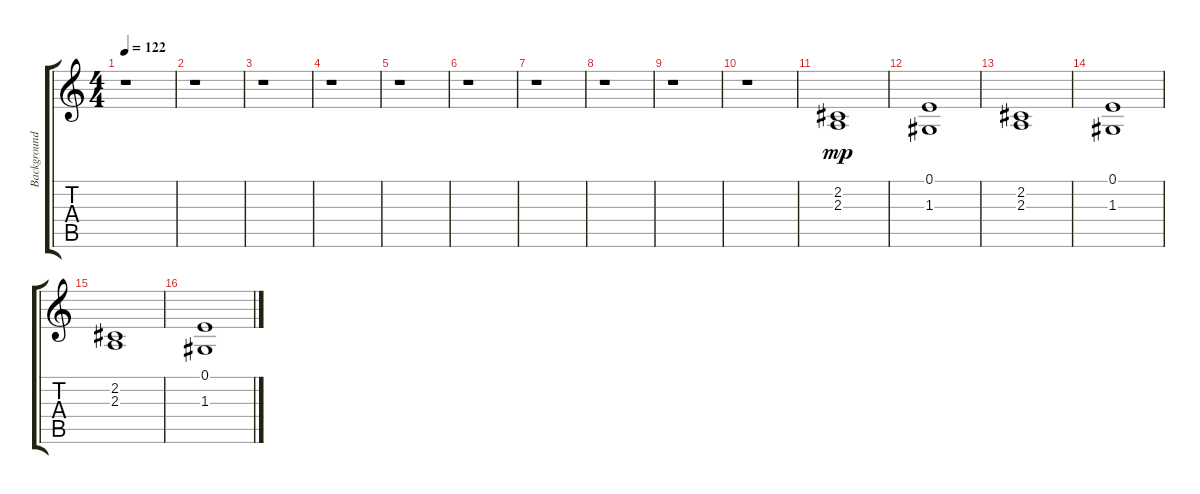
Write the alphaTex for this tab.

\track ("Background" "Background") {instrument pad8sweep}
\staff {score tabs}
\tuning (E4 B3 G3 D3 A2 E2) {hide}
\ts (4 4)
\tempo 122
\clef g2
\ks c
r.1{dy f} |
r.1 |
r.1 |
r.1 |
r.1 |
r.1 |
r.1 |
r.1 |
r.1 |
r.1 |
(2.2 2.3).1{dy mp} |
(0.1 1.3).1 |
(2.2 2.3).1 |
(0.1 1.3).1 |
(2.2 2.3).1 |
(0.1 1.3).1
